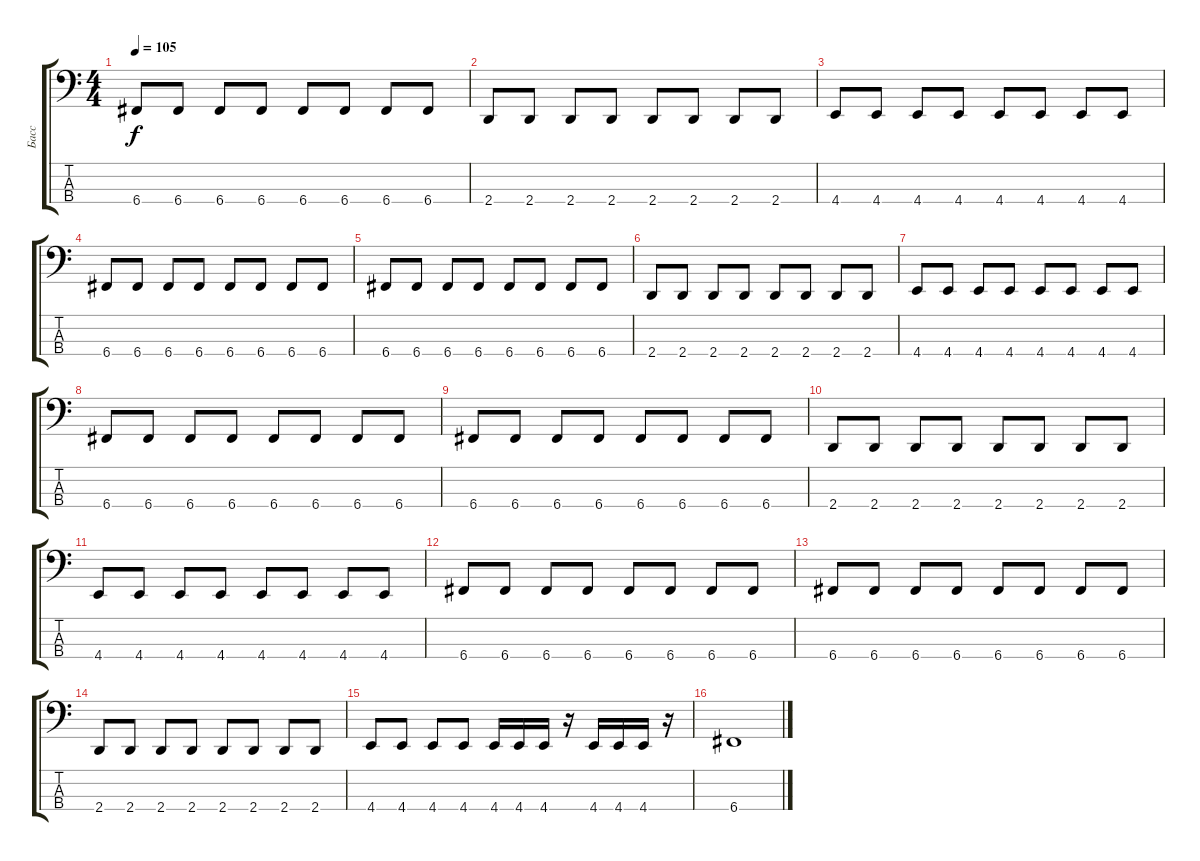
\track ("Басс" "Басс") {instrument electricbassfinger}
\staff {score tabs}
\tuning (F2 C2 G1 C1) {hide}
\ts (4 4)
\tempo 105
\clef f4
\ks c
6.4.8{dy f} 6.4.8 6.4.8 6.4.8 6.4.8 6.4.8 6.4.8 6.4.8 |
2.4.8 2.4.8 2.4.8 2.4.8 2.4.8 2.4.8 2.4.8 2.4.8 |
4.4.8 4.4.8 4.4.8 4.4.8 4.4.8 4.4.8 4.4.8 4.4.8 |
6.4.8 6.4.8 6.4.8 6.4.8 6.4.8 6.4.8 6.4.8 6.4.8 |
6.4.8 6.4.8 6.4.8 6.4.8 6.4.8 6.4.8 6.4.8 6.4.8 |
2.4.8 2.4.8 2.4.8 2.4.8 2.4.8 2.4.8 2.4.8 2.4.8 |
4.4.8 4.4.8 4.4.8 4.4.8 4.4.8 4.4.8 4.4.8 4.4.8 |
6.4.8 6.4.8 6.4.8 6.4.8 6.4.8 6.4.8 6.4.8 6.4.8 |
6.4.8 6.4.8 6.4.8 6.4.8 6.4.8 6.4.8 6.4.8 6.4.8 |
2.4.8 2.4.8 2.4.8 2.4.8 2.4.8 2.4.8 2.4.8 2.4.8 |
4.4.8 4.4.8 4.4.8 4.4.8 4.4.8 4.4.8 4.4.8 4.4.8 |
6.4.8 6.4.8 6.4.8 6.4.8 6.4.8 6.4.8 6.4.8 6.4.8 |
6.4.8 6.4.8 6.4.8 6.4.8 6.4.8 6.4.8 6.4.8 6.4.8 |
2.4.8 2.4.8 2.4.8 2.4.8 2.4.8 2.4.8 2.4.8 2.4.8 |
4.4.8 4.4.8 4.4.8 4.4.8 4.4.16 4.4.16 4.4.16 r.16 4.4.16 4.4.16 4.4.16 r.16 |
6.4.1
